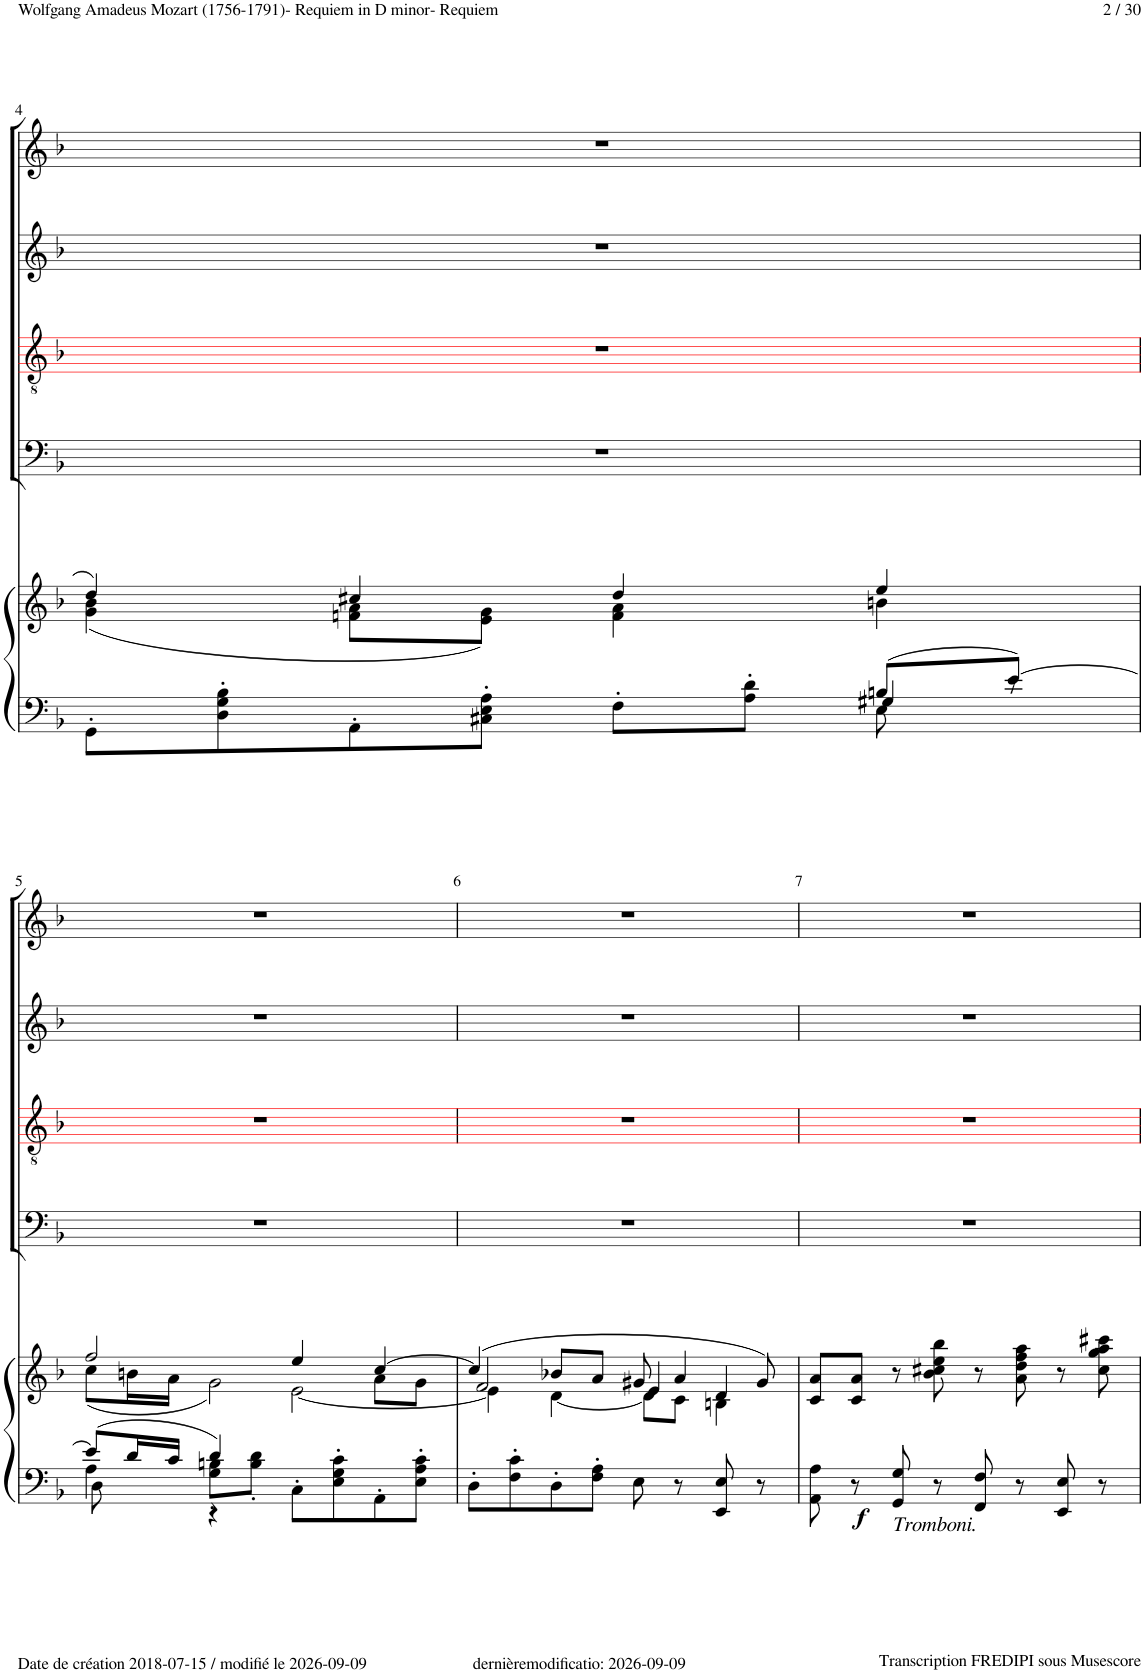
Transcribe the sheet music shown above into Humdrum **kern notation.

**kern	**kern	**dynam	**kern	**kern	**kern	**kern
*part5	*part5	*part5	*part4	*part3	*part2	*part1
*staff6	*staff5	*staff5/6	*staff4	*staff3	*staff2	*staff1
*I"Piano	*	*	*I"Basso Chorus	*I"Tenor Chorus	*I"Alto Chorus	*I"Soprano Chorus
*I'Pno	*	*	*I'Ch	*	*I'Ch	*I'Ch
!!LO:PB:g=z
*clefF4	*clefG2	*	*clefF4	*clefGv2	*clefG2	*clefG2
*	*	*	*	*ITrd8c14	*	*
*k[b-]	*k[b-]	*	*k[b-]	*k[b-]	*k[b-]	*k[b-]
*M4/4	*M4/4	*	*M4/4	*M4/4	*M4/4	*M4/4
*met(c)	*met(c)	*	*met(c)	*met(c)	*met(c)	*met(c)
=4	=4	=4	=4	=4	=4	=4
*^	*^	*	*	*	*	*
*	*^	*	*	*	*	*	*	*
8GG'\L	2.ryy	2.ryy	4dd/	(4g\ 4b-\	.	1r	1r	1r	1r
8D\' 8G\' 8B-\'	.	.	.	.	.	.	.	.	.
8AA'\	.	.	4cc#X/	8fn\ 8a\L	.	.	.	.	.
8C#X\' 8E\' 8A\'J	.	.	.	8e\ 8g\J)	.	.	.	.	.
8F'\L	.	.	4dd/	4f\ 4a\	.	.	.	.	.
8A\' 8d\'J	.	.	.	.	.	.	.	.	.
8Bn/L	8E\	4G#X/	4ee/	4bn\	.	.	.	.	.
[8e/J	8r	.	.	.	.	.	.	.	.
!!LO:LB:g=z
=5	=5	=5	=5	=5	=5	=5	=5	=5	=5
*	*	*	*	*^	*	*	*	*	*
8e/L]	4A\	8D\	2ff/	(8cc\L	2ryy	.	1r	1r	1r	1r
16d/L	.	8ryy	.	16bn\L	.	.	.	.	.	.
16c/JJ	.	.	.	16a\JJ	.	.	.	.	.	.
4d/	8G\' 8Bn\'L	4r	.	2g\)	.	.	.	.	.	.
.	8B\' 8d\'J	.	.	.	.	.	.	.	.	.
8C'\L	2ryy	2ryy	4ee/	.	[2e\	.	.	.	.	.
8E\' 8G\' 8c\'	.	.	.	.	.	.	.	.	.	.
8AA'\	.	.	[4cc/	8a\L	.	.	.	.	.	.
8E\' 8A\' 8c\'J	.	.	.	8g\J	.	.	.	.	.	.
*v	*v	*v	*	*	*	*	*	*	*	*
=6	=6	=6	=6	=6	=6	=6	=6	=6
8D'\L	(4cc/]	2f/	4e\]	.	1r	1r	1r	1r
8F\' 8c\'	.	.	.	.	.	.	.	.
8D'\	8b-X/L	.	[4d\	.	.	.	.	.
8F\' 8A\'J	8a/J	.	.	.	.	.	.	.
8E\	8g#X/	4e/	8d\L]	.	.	.	.	.
8r	4a/	.	8c\J	.	.	.	.	.
8EE/ 8E/	.	4d/	4Bn\	.	.	.	.	.
8r	8g#/)	.	.	.	.	.	.	.
*	*v	*v	*v	*	*	*	*	*
=7	=7	=7	=7	=7	=7	=7
8AA\ 8A\	8c/ 8a/L	.	1r	1r	1r	1r
!	!	!LO:DY:b=2	!	!	!	!
8r	8c/ 8a/J	f	.	.	.	.
!LO:TX:b:i:t=Tromboni.	!	!	!	!	!	!
8GG/ 8G/	8r	.	.	.	.	.
8r	8b-\ 8cc#X\ 8ee\ 8bb-\	.	.	.	.	.
8FF/ 8F/	8r	.	.	.	.	.
8r	8a\ 8dd\ 8ff\ 8aa\	.	.	.	.	.
8EE/ 8E/	8r	.	.	.	.	.
8r	8cc#\ 8gg\ 8aa\ 8ccc#X\	.	.	.	.	.
=	=	=	=	=	=	=
*-	*-	*-	*-	*-	*-	*-
